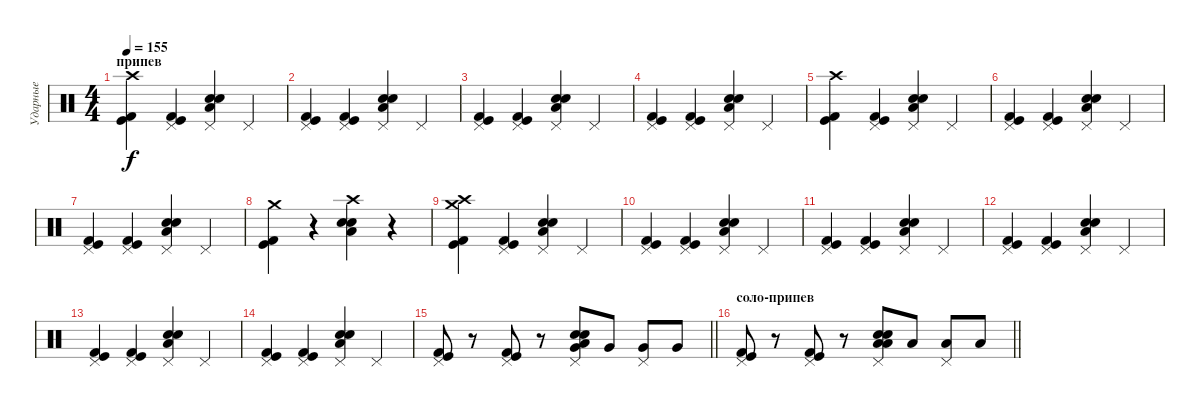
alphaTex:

\track ("Ударные" "Ударные") {instrument percussion}
\staff {score}
\articulation defaults
\ts (4 4)
\section ("" "припев")
\tempo 155
\clef neutral
\ks c
("Crash high (hit)" "Kick (hit) 2" "Kick (hit)").4{dy f} ("Pedal Hi-Hat (hit)" "Kick (hit) 2" "Kick (hit)").4 ("Pedal Hi-Hat (hit)" "Snare (hit) 2" "Electric Snare (hit)" "Low Floor Tom (hit)").4 "Pedal Hi-Hat (hit)".4 |
("Pedal Hi-Hat (hit)" "Kick (hit) 2" "Kick (hit)").4 ("Pedal Hi-Hat (hit)" "Kick (hit) 2" "Kick (hit)").4 ("Pedal Hi-Hat (hit)" "Snare (hit) 2" "Electric Snare (hit)" "Low Floor Tom (hit)").4 "Pedal Hi-Hat (hit)".4 |
("Pedal Hi-Hat (hit)" "Kick (hit) 2" "Kick (hit)").4 ("Pedal Hi-Hat (hit)" "Kick (hit) 2" "Kick (hit)").4 ("Pedal Hi-Hat (hit)" "Snare (hit) 2" "Electric Snare (hit)" "Low Floor Tom (hit)").4 "Pedal Hi-Hat (hit)".4 |
("Pedal Hi-Hat (hit)" "Kick (hit) 2" "Kick (hit)").4 ("Pedal Hi-Hat (hit)" "Kick (hit) 2" "Kick (hit)").4 ("Pedal Hi-Hat (hit)" "Snare (hit) 2" "Electric Snare (hit)" "Low Floor Tom (hit)").4 "Pedal Hi-Hat (hit)".4 |
("Crash high (hit)" "Kick (hit) 2" "Kick (hit)").4 ("Pedal Hi-Hat (hit)" "Kick (hit) 2" "Kick (hit)").4 ("Pedal Hi-Hat (hit)" "Snare (hit) 2" "Electric Snare (hit)" "Low Floor Tom (hit)").4 "Pedal Hi-Hat (hit)".4 |
("Pedal Hi-Hat (hit)" "Kick (hit) 2" "Kick (hit)").4 ("Pedal Hi-Hat (hit)" "Kick (hit) 2" "Kick (hit)").4 ("Pedal Hi-Hat (hit)" "Snare (hit) 2" "Electric Snare (hit)" "Low Floor Tom (hit)").4 "Pedal Hi-Hat (hit)".4 |
("Pedal Hi-Hat (hit)" "Kick (hit) 2" "Kick (hit)").4 ("Pedal Hi-Hat (hit)" "Kick (hit) 2" "Kick (hit)").4 ("Pedal Hi-Hat (hit)" "Snare (hit) 2" "Electric Snare (hit)" "Low Floor Tom (hit)").4 "Pedal Hi-Hat (hit)".4 |
("Crash medium (hit)" "Kick (hit) 2" "Kick (hit)").4 r.4 ("Crash high (hit)" "Snare (hit) 2" "Electric Snare (hit)" "Low Floor Tom (hit)").4 r.4 |
("Crash medium (hit)" "Crash high (hit)" "Kick (hit) 2" "Kick (hit)").4 ("Pedal Hi-Hat (hit)" "Kick (hit) 2" "Kick (hit)").4 ("Pedal Hi-Hat (hit)" "Snare (hit) 2" "Electric Snare (hit)" "Low Floor Tom (hit)").4 "Pedal Hi-Hat (hit)".4 |
("Pedal Hi-Hat (hit)" "Kick (hit) 2" "Kick (hit)").4 ("Pedal Hi-Hat (hit)" "Kick (hit) 2" "Kick (hit)").4 ("Pedal Hi-Hat (hit)" "Snare (hit) 2" "Electric Snare (hit)" "Low Floor Tom (hit)").4 "Pedal Hi-Hat (hit)".4 |
("Pedal Hi-Hat (hit)" "Kick (hit) 2" "Kick (hit)").4 ("Pedal Hi-Hat (hit)" "Kick (hit) 2" "Kick (hit)").4 ("Pedal Hi-Hat (hit)" "Snare (hit) 2" "Electric Snare (hit)" "Low Floor Tom (hit)").4 "Pedal Hi-Hat (hit)".4 |
("Pedal Hi-Hat (hit)" "Kick (hit) 2" "Kick (hit)").4 ("Pedal Hi-Hat (hit)" "Kick (hit) 2" "Kick (hit)").4 ("Pedal Hi-Hat (hit)" "Snare (hit) 2" "Electric Snare (hit)" "Low Floor Tom (hit)").4 "Pedal Hi-Hat (hit)".4 |
("Pedal Hi-Hat (hit)" "Kick (hit) 2" "Kick (hit)").4 ("Pedal Hi-Hat (hit)" "Kick (hit) 2" "Kick (hit)").4 ("Pedal Hi-Hat (hit)" "Snare (hit) 2" "Electric Snare (hit)" "Low Floor Tom (hit)").4 "Pedal Hi-Hat (hit)".4 |
("Pedal Hi-Hat (hit)" "Kick (hit) 2" "Kick (hit)").4 ("Pedal Hi-Hat (hit)" "Kick (hit) 2" "Kick (hit)").4 ("Pedal Hi-Hat (hit)" "Snare (hit) 2" "Electric Snare (hit)" "Low Floor Tom (hit)").4 "Pedal Hi-Hat (hit)".4 |
\barLineRight lightlight
("Pedal Hi-Hat (hit)" "Kick (hit) 2" "Kick (hit)").8 r.8 ("Pedal Hi-Hat (hit)" "Kick (hit) 2" "Kick (hit)").8 r.8 ("Pedal Hi-Hat (hit)" "Snare (hit) 2" "Electric Snare (hit)" "Low Floor Tom (hit)" "Very Low Tom (hit)").8 "Very Low Tom (hit)".8 ("Pedal Hi-Hat (hit)" "Very Low Tom (hit)").8 "Very Low Tom (hit)".8 |
\section ("" "соло-припев")
\barLineRight lightlight
("Pedal Hi-Hat (hit)" "Kick (hit) 2" "Kick (hit)").8 r.8 ("Pedal Hi-Hat (hit)" "Kick (hit) 2" "Kick (hit)").8 r.8 ("Pedal Hi-Hat (hit)" "Snare (hit) 2" "Electric Snare (hit)" "Low Floor Tom (hit)" "Low Floor Tom (hit)").8 "Low Floor Tom (hit)".8 ("Pedal Hi-Hat (hit)" "Low Floor Tom (hit)").8 "Low Floor Tom (hit)".8
